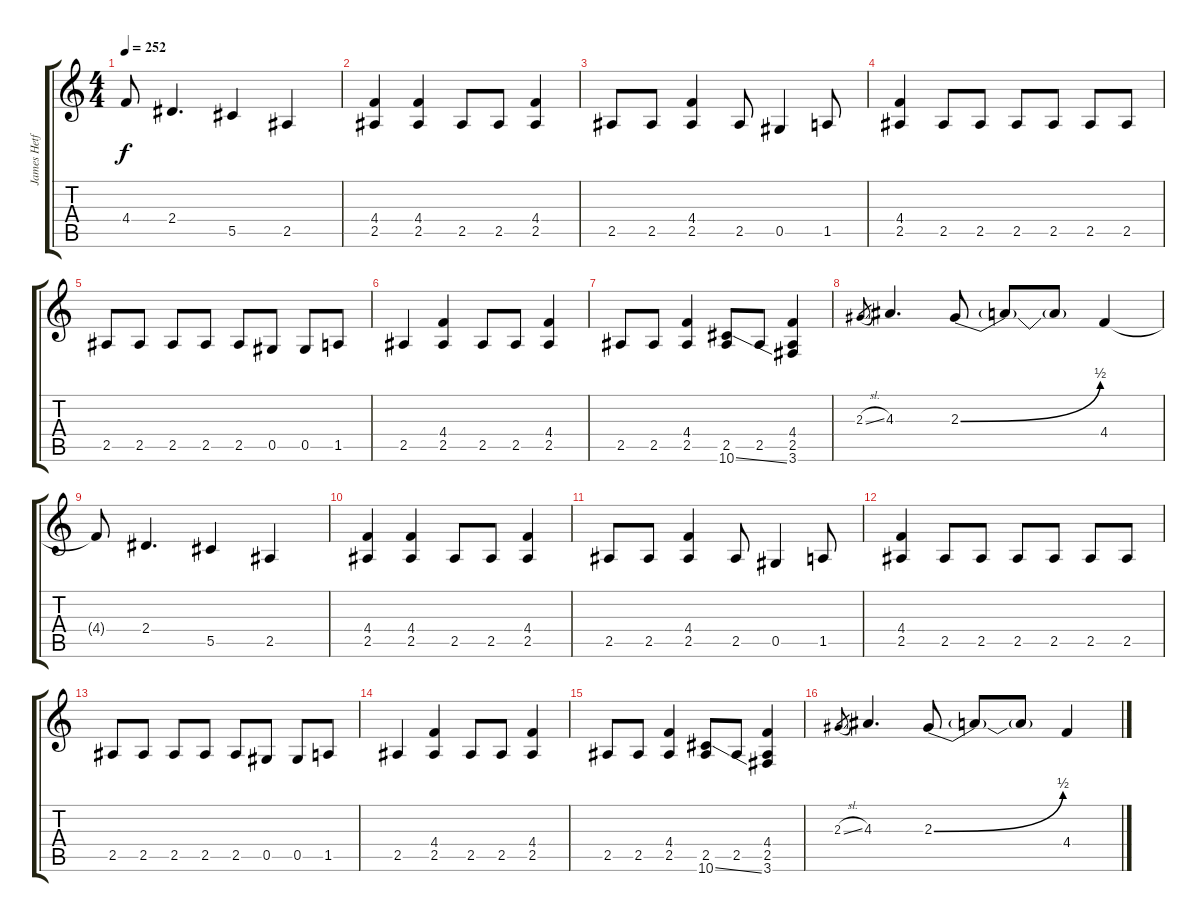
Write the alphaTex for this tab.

\track ("James Hetfield (Distortion Guitar)" "James Hetf") {instrument distortionguitar}
\staff {score tabs}
\tuning (Eb4 Bb3 Gb3 Db3 Ab2 Eb2) {hide}
\ts (4 4)
\tempo 252
\clef g2
\ks c
4.4{t}.8{dy f} 2.4.4{d} 5.5.4 2.5.4 |
(4.4 2.5).4 (4.4 2.5).4 2.5.8 2.5.8 (4.4 2.5).4 |
2.5.8 2.5.8 (4.4 2.5).4 2.5.8 0.5.4 1.5.8 |
(4.4 2.5).4 2.5.8 2.5.8 2.5.8 2.5.8 2.5.8 2.5.8 |
2.5.8 2.5.8 2.5.8 2.5.8 2.5.8 0.5.8 0.5.8 1.5.8 |
2.5.4 (4.4 2.5).4 2.5.8 2.5.8 (4.4 2.5).4 |
2.5.8 2.5.8 (4.4 2.5).4 (2.5 10.6{ss}).8 2.5.8 (4.4 2.5 3.6).4 |
2.3{sl}.8{gr} 4.3.4{d} 2.3{be (bend 0 0 60 2)}.8 2.3{t}.8 2.3{t}.8 4.4.4 |
4.4{t}.8 2.4.4{d} 5.5.4 2.5.4 |
(4.4 2.5).4 (4.4 2.5).4 2.5.8 2.5.8 (4.4 2.5).4 |
2.5.8 2.5.8 (4.4 2.5).4 2.5.8 0.5.4 1.5.8 |
(4.4 2.5).4 2.5.8 2.5.8 2.5.8 2.5.8 2.5.8 2.5.8 |
2.5.8 2.5.8 2.5.8 2.5.8 2.5.8 0.5.8 0.5.8 1.5.8 |
2.5.4 (4.4 2.5).4 2.5.8 2.5.8 (4.4 2.5).4 |
2.5.8 2.5.8 (4.4 2.5).4 (2.5 10.6{ss}).8 2.5.8 (4.4 2.5 3.6).4 |
2.3{sl}.8{gr} 4.3.4{d} 2.3{be (bend 0 0 60 2)}.8 2.3{t}.8 2.3{t}.8 4.4.4
